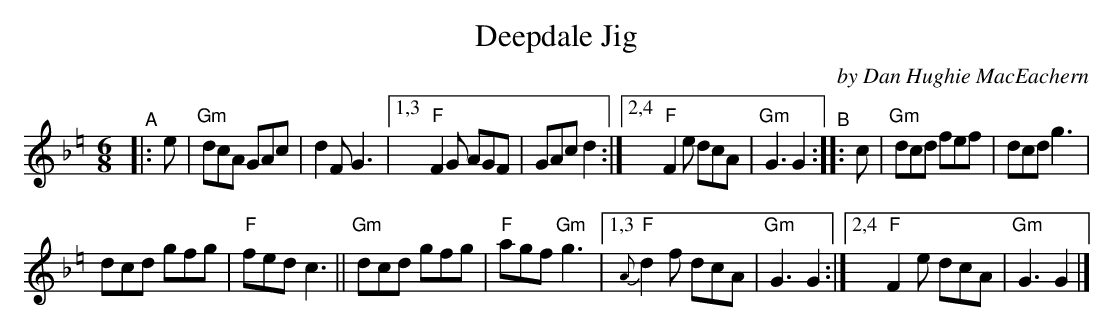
X:1
T: Deepdale Jig
C: by Dan Hughie MacEachern
M: 6/8
L: 1/8
K: Gdor=e	% The handout has Gm with all e notes marked with natural signs.
"^A"|: e |\
"Gm"dcA GAc | d2F G3 |[1,3 "F"F2G AGF | GAc d2 :|\
[2,4 "F"F2e dcA | "Gm"G3 G2 "^B":: c | "Gm"dcd fef | dcd g3 |
dcd gfg | "F"fed c3 || "Gm"dcd gfg | "F"agf "Gm"g3 |\
[1,3 "F"{A}d2f dcA | "Gm"G3 G2 :|[2,4 "F"F2e dcA | "Gm"G3 G2 |]
